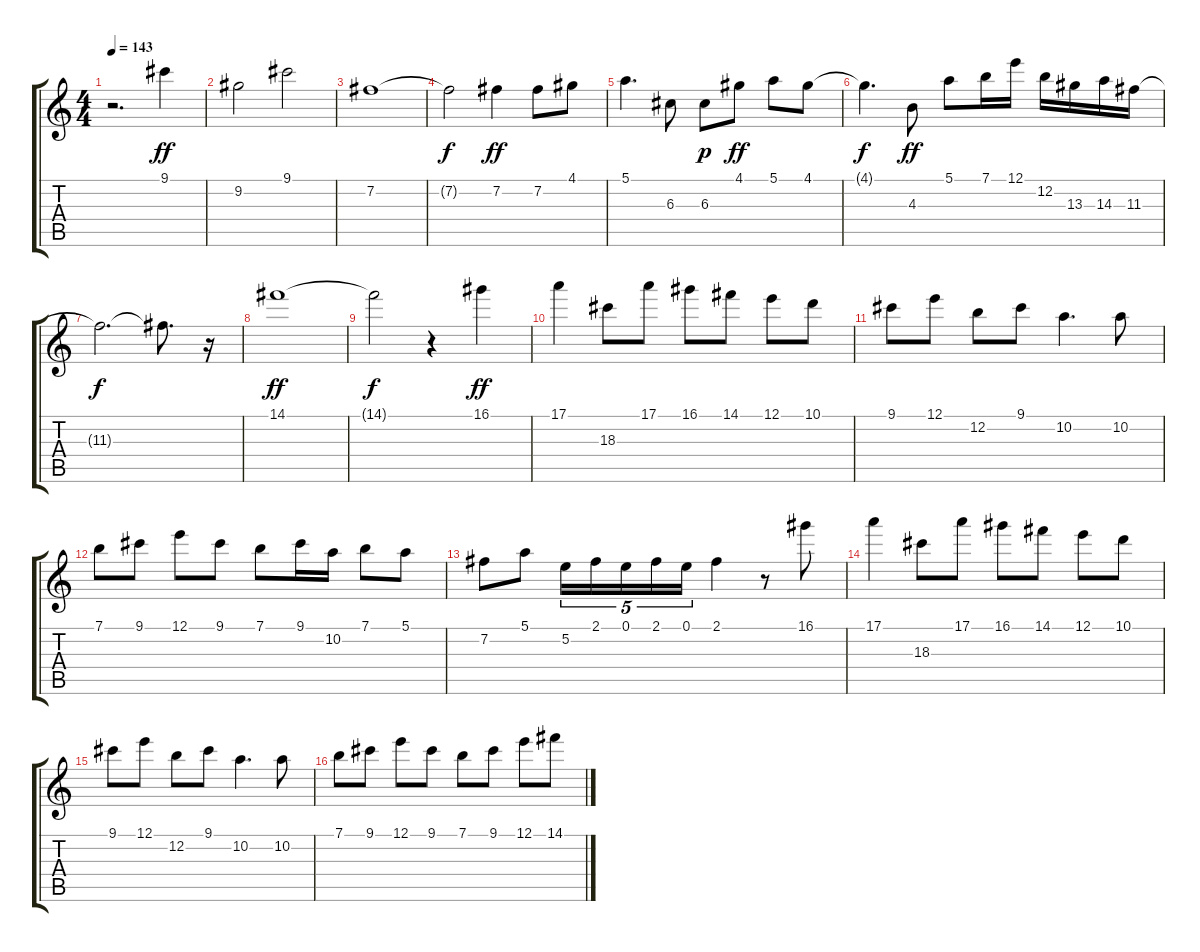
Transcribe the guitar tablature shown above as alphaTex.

\track "" {instrument overdrivenguitar}
\staff {score tabs}
\tuning (E4 B3 G3 D3 A2 E2) {hide}
\ts (4 4)
\tempo 143
\clef g2
\ks c
r.2{d dy f} 9.1.4{dy ff} |
9.2.2 9.1.2 |
7.2.1 |
7.2{t}.2{dy f} 7.2.4{dy ff} 7.2.8 4.1.8 |
5.1.4{d} 6.3.8 6.3.8{dy p} 4.1.8{dy ff} 5.1.8 4.1.8 |
4.1{t}.4{d dy f} 4.3.8{dy ff} 5.1.8 7.1.16 12.1.16 12.2.16 13.3.16 14.3.16 11.3.16 |
11.3{t}.2{d dy f} 11.3{t}.8{d} r.16 |
14.1.1{dy ff} |
14.1{t}.2{dy f} r.4 16.1.4{dy ff} |
17.1.4 18.3.8 17.1.8 16.1.8 14.1.8 12.1.8 10.1.8 |
9.1.8 12.1.8 12.2.8 9.1.8 10.2.4{d} 10.2.8 |
7.1.8 9.1.8 12.1.8 9.1.8 7.1.8 9.1.16 10.2.16 7.1.8 5.1.8 |
7.2.8 5.1.8 5.2.16{tu (5 4)} 2.1.16{tu (5 4)} 0.1.16{tu (5 4)} 2.1.16{tu (5 4)} 0.1.16{tu (5 4)} 2.1.4 r.8 16.1.8 |
17.1.4 18.3.8 17.1.8 16.1.8 14.1.8 12.1.8 10.1.8 |
9.1.8 12.1.8 12.2.8 9.1.8 10.2.4{d} 10.2.8 |
7.1.8 9.1.8 12.1.8 9.1.8 7.1.8 9.1.8 12.1.8 14.1.8
